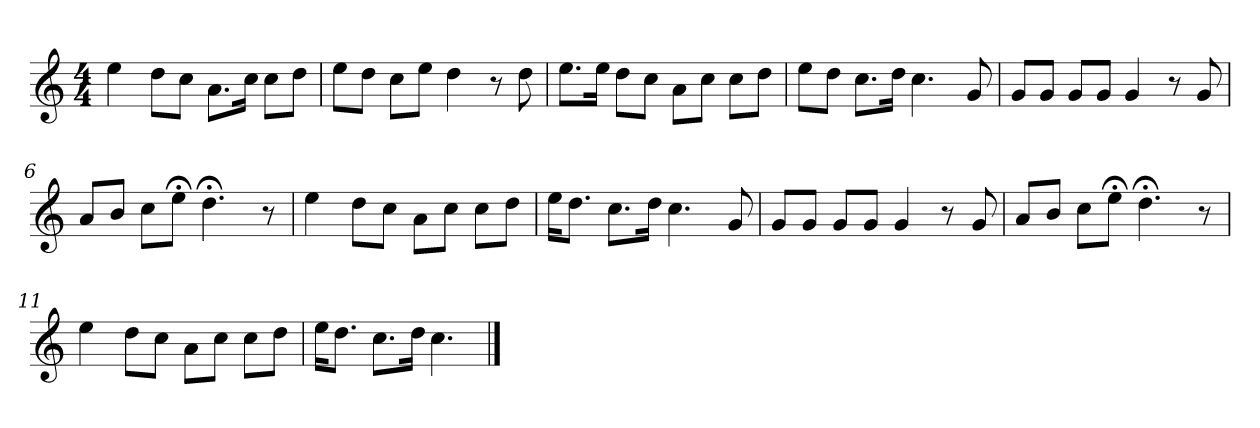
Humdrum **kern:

**kern
*part1
*staff1
*M4/4
*MM82
=1
4ee
8ddL
8ccJ
8.aL
16ccJk
8ccL
8ddJ
=2
8eeL
8ddJ
8ccL
8eeJ
4dd
8r
8dd
=3
8.eeL
16eeJk
8ddL
8ccJ
8aL
8ccJ
8ccL
8ddJ
=4
8eeL
8ddJ
8.ccL
16ddJk
4.cc
8g
=5
8gL
8gJ
8gL
8gJ
4g
8r
8g
=6
8aL
8bJ
8ccL
8ee;<J
4.dd;<
8r
=7
4ee
8ddL
8ccJ
8aL
8ccJ
8ccL
8ddJ
=8
16eeKL
8.ddJ
8.ccL
16ddJk
4.cc
8g
=9
8gL
8gJ
8gL
8gJ
4g
8r
8g
=10
8aL
8bJ
8ccL
8ee;<J
4.dd;<
8r
=11
4ee
8ddL
8ccJ
8aL
8ccJ
8ccL
8ddJ
=12
16eeKL
8.ddJ
8.ccL
16ddJk
4.cc
==
*-
